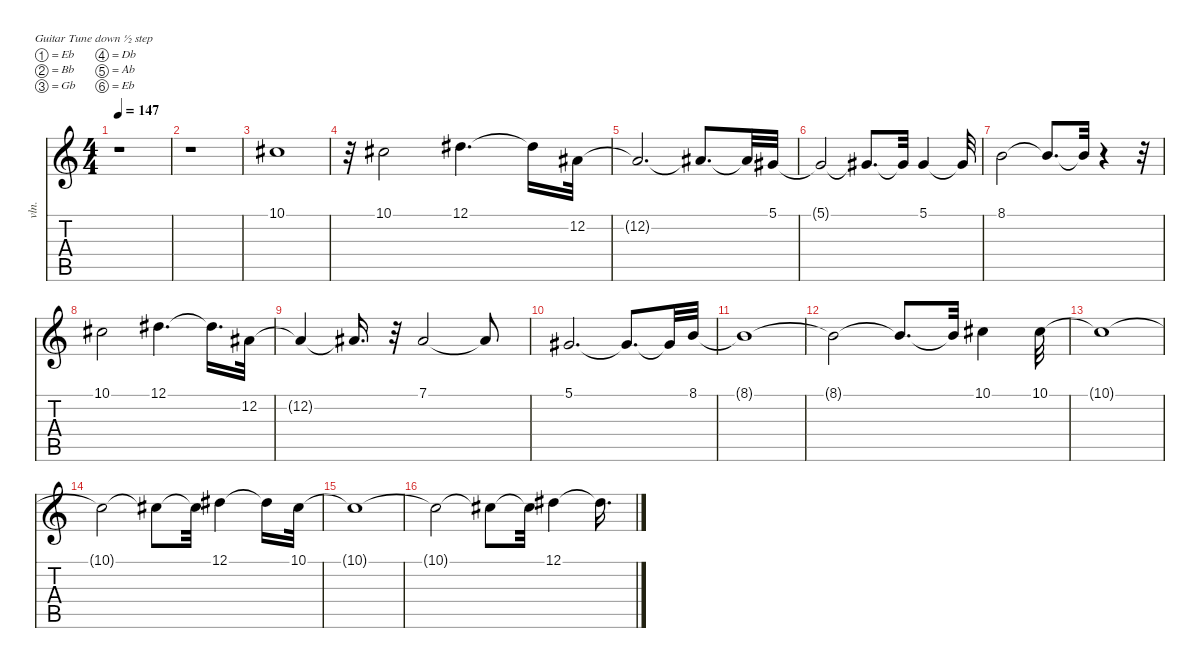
\defaultSystemsLayout 4
\hideDynamics
\bracketExtendMode nobrackets
\otherSystemsTrackNameOrientation horizontal
\track ("Keyboards" "vln.") {instrument stringensemble1}
\staff {score tabs}
\tuning (Eb4 Bb3 Gb3 Db3 Ab2 Eb2)
\ts (4 4)
\tempo 147
\clef g2
\ks c
r.1{dy fff beam Down} |
r.1{beam Down} |
10.1{acc #}.1{beam Down} |
r.32{beam Down} 10.1{acc #}.2{beam Down} 12.1{acc #}.4{d beam Down} 12.1{t acc #}.16{dy f beam Down} 12.2{acc #}.32{dy fff beam Down} |
12.2{t acc #}.2{d dy f beam Up} 12.2{t acc #}.8{d beam Up} 12.2{t acc #}.32{beam Up} 5.1{acc #}.32{dy fff beam Up} |
5.1{t acc #}.2{dy f beam Up} 5.1{t acc #}.8{d beam Up} 5.1{t acc #}.32{beam Up} 5.1{acc #}.4{dy fff beam Up} 5.1{t acc #}.32{dy f beam Up} |
8.1.2{dy fff beam Down} 8.1{t}.8{d dy f beam Up} 8.1{t}.32{beam Up} r.4{beam Up} r.32{beam Up} |
10.1{acc #}.2{dy fff beam Down} 12.1{acc #}.4{d beam Down} 12.1{t acc #}.16{d dy f beam Down} 12.2{acc #}.32{dy fff beam Down} |
12.2{t acc #}.4{dy f beam Up} 12.2{t acc #}.16{d beam Up} r.32{beam Up} 7.1{acc #}.2{dy fff beam Up} 7.1{t acc #}.8{dy f beam Up} |
5.1{acc #}.2{d dy fff beam Up} 5.1{t acc #}.8{d dy f beam Up} 5.1{t acc #}.32{beam Up} 8.1.32{dy fff beam Up} |
8.1{t}.1{dy f beam Down} |
8.1{t}.2{beam Down} 8.1{t}.8{d beam Up} 8.1{t}.32{beam Up} 10.1{acc #}.4{dy fff beam Down} 10.1{acc #}.32{beam Down} |
10.1{t acc #}.1{dy f beam Down} |
10.1{t acc #}.2{beam Down} 10.1{t acc #}.8{beam Down} 10.1{t acc #}.32{beam Down} 12.1{acc #}.4{dy fff beam Down} 12.1{t acc #}.16{dy f beam Down} 10.1{acc #}.32{dy fff beam Down} |
10.1{t acc #}.1{dy f beam Down} |
10.1{t acc #}.2{beam Down} 10.1{t acc #}.8{beam Down} 10.1{t acc #}.32{beam Down} 12.1{acc #}.4{dy fff beam Down} 12.1{t acc #}.16{d dy f beam Down}
